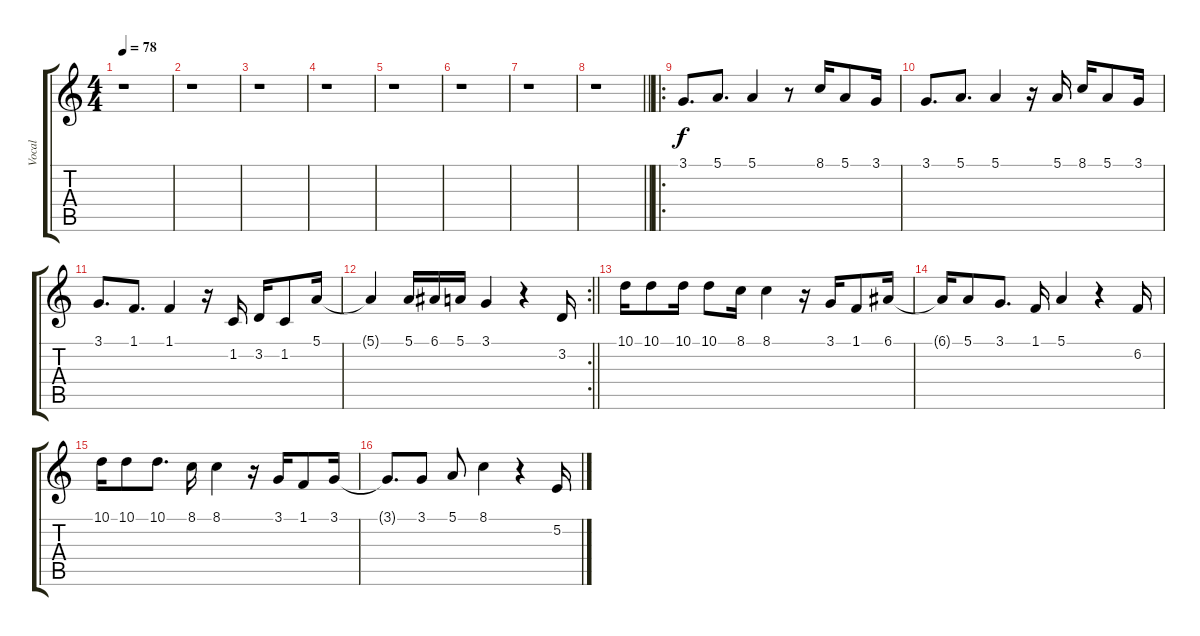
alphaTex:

\track ("Vocal" "Vocal") {instrument flute}
\staff {score tabs}
\tuning (E4 B3 G3 D3 A2 E2) {hide}
\ts (4 4)
\tempo 78
\clef g2
\ks c
r.1{dy f instrument flute} |
r.1 |
r.1 |
r.1 |
r.1 |
r.1 |
r.1 |
\barLineRight lightlight
r.1 |
\ro
\section ("" "")
3.1.8{d} 5.1.8{d} 5.1.4 r.8 8.1.16 5.1.8 3.1.16 |
3.1.8{d} 5.1.8{d} 5.1.4 r.16 5.1.16 8.1.16 5.1.8 3.1.16 |
3.1.8{d} 1.1.8{d} 1.1.4 r.16 1.2.16 3.2.16 1.2.8 5.1.16 |
\rc 2
\barLineRight lightlight
5.1{t}.4 5.1.16 6.1.16 5.1.16 3.1.4 r.4 3.2.16 |
\section ("" "")
10.1.16 10.1.8 10.1.16 10.1.8 8.1.16 8.1.4 r.16 3.1.16 1.1.8 6.1.16 |
6.1{t}.16 5.1.8 3.1.8{d} 1.1.16 5.1.4 r.4 6.2.16 |
10.1.16 10.1.8 10.1.8{d} 8.1.16 8.1.4 r.16 3.1.16 1.1.8 3.1.16 |
3.1{t}.8{d} 3.1.8 5.1.8 8.1.4 r.4 5.2.16
